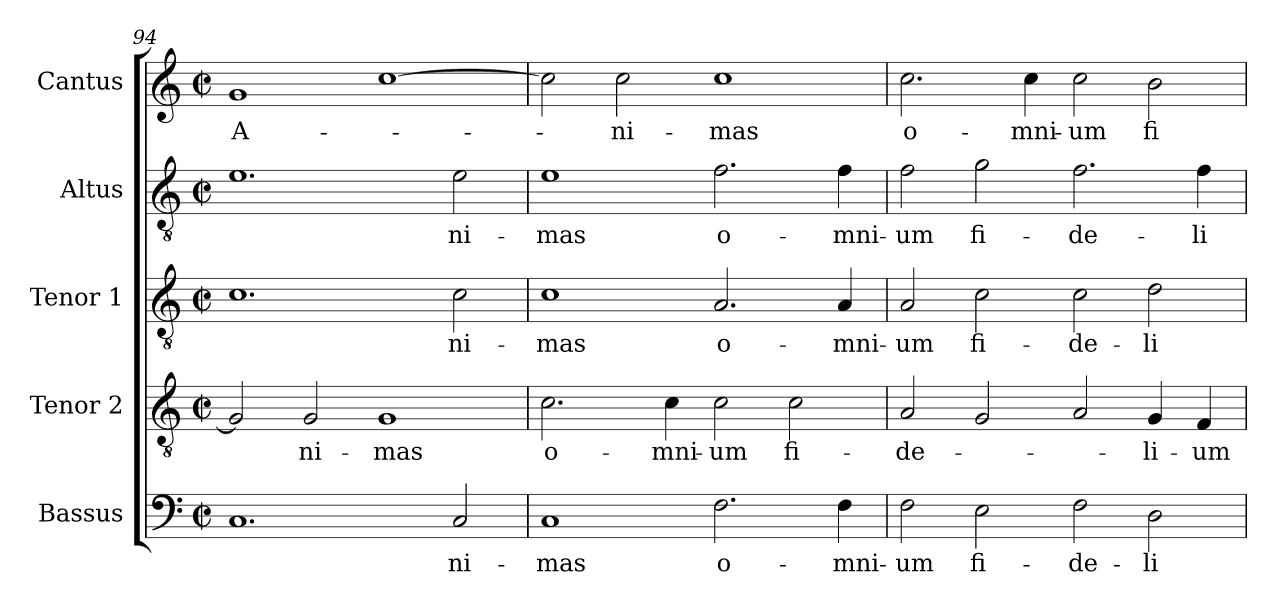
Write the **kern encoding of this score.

**kern	**text	**kern	**text	**kern	**text	**kern	**text	**kern	**text
*part5	*part5	*part4	*part4	*part3	*part3	*part2	*part2	*part1	*part1
*staff5	*staff5	*staff4	*staff4	*staff3	*staff3	*staff2	*staff2	*staff1	*staff1
*I"Bassus	*	*I"Tenor 2	*	*I"Tenor 1	*	*I"Altus	*	*I"Cantus	*
*clefF4	*	*clefGv2	*	*clefGv2	*	*clefGv2	*	*clefG2	*
*k[]	*	*k[]	*	*k[]	*	*k[]	*	*k[]	*
*C:	*	*C:	*	*C:	*	*C:	*	*C:	*
*M2/2	*	*M2/2	*	*M2/2	*	*M2/2	*	*M2/2	*
*met(c|)	*	*met(c|)	*	*met(c|)	*	*met(c|)	*	*met(c|)	*
=94	=94	=94	=94	=94	=94	=94	=94	=94	=94
!	!	!	!	!	!	!	!	!	!LO:LY:b:cj
1.C	.	2G/]	.	1.c	.	1.e	.	1g	A-
!	!	!	!LO:LY:b:cj	!	!	!	!	!	!
.	.	2G/	-ni-	.	.	.	.	.	.
!	!	!	!LO:LY:b:cj	!	!	!	!	!	!
.	.	1G	-mas	.	.	.	.	[>1cc	.
!	!LO:LY:b:cj	!	!	!	!LO:LY:b:cj	!	!LO:LY:b:cj	!	!
2C/	-ni-	.	.	2c\	-ni-	2e\	-ni-	.	.
=95	=95	=95	=95	=95	=95	=95	=95	=95	=95
!	!LO:LY:b:cj	!	!LO:LY:b:cj	!	!LO:LY:b:cj	!	!LO:LY:b:cj	!	!
1C	-mas	2.c\	o-	1c	-mas	1e	-mas	2cc\]	.
!	!	!	!	!	!	!	!	!	!LO:LY:b:cj
.	.	.	.	.	.	.	.	2cc\	-ni-
!	!	!	!LO:LY:b:cj	!	!	!	!	!	!
.	.	4c\	-mni-	.	.	.	.	.	.
!	!LO:LY:b:cj	!	!LO:LY:b:rj	!	!LO:LY:b:cj	!	!LO:LY:b:cj	!	!LO:LY:b:cj
2.F\	o-	2c\	-um	2.A/	o-	2.f\	o-	1cc	-mas
!	!	!	!LO:LY:b:cj	!	!	!	!	!	!
.	.	2c\	fi-	.	.	.	.	.	.
!	!LO:LY:b:cj	!	!	!	!LO:LY:b:cj	!	!LO:LY:b:cj	!	!
4F\	-mni-	.	.	4A/	-mni-	4f\	-mni-	.	.
!!LO:PB:g=z
=96	=96	=96	=96	=96	=96	=96	=96	=96	=96
!	!LO:LY:b:cj	!	!LO:LY:b:cj	!	!LO:LY:b:cj	!	!LO:LY:b:cj	!	!LO:LY:b:cj
2F\	-um	2A/	-de-	2A/	-um	2f\	-um	2.cc\	o-
!	!LO:LY:b:cj	!	!	!	!LO:LY:b:cj	!	!LO:LY:b:cj	!	!
2E\	fi-	2G/	.	2c\	fi-	2g\	fi-	.	.
!	!	!	!	!	!	!	!	!	!LO:LY:b:cj
.	.	.	.	.	.	.	.	4cc\	-mni-
!	!LO:LY:b:cj	!	!	!	!LO:LY:b:cj	!	!LO:LY:b:cj	!	!LO:LY:b:rj
2F\	-de-	2A/	.	2c\	-de-	2.f\	-de-	2cc\	-um
!	!LO:LY:b:cj	!	!LO:LY:b	!	!LO:LY:b:cj	!	!	!	!LO:LY:b:cj
2D\	-li-	4G/	-li-	2d\	-li-	.	.	2b\	fi-
!	!	!	!LO:LY:b:cj	!	!	!	!LO:LY:b:cj	!	!
.	.	4F/	-um	.	.	4f\	-li-	.	.
=	=	=	=	=	=	=	=	=	=
*-	*-	*-	*-	*-	*-	*-	*-	*-	*-
